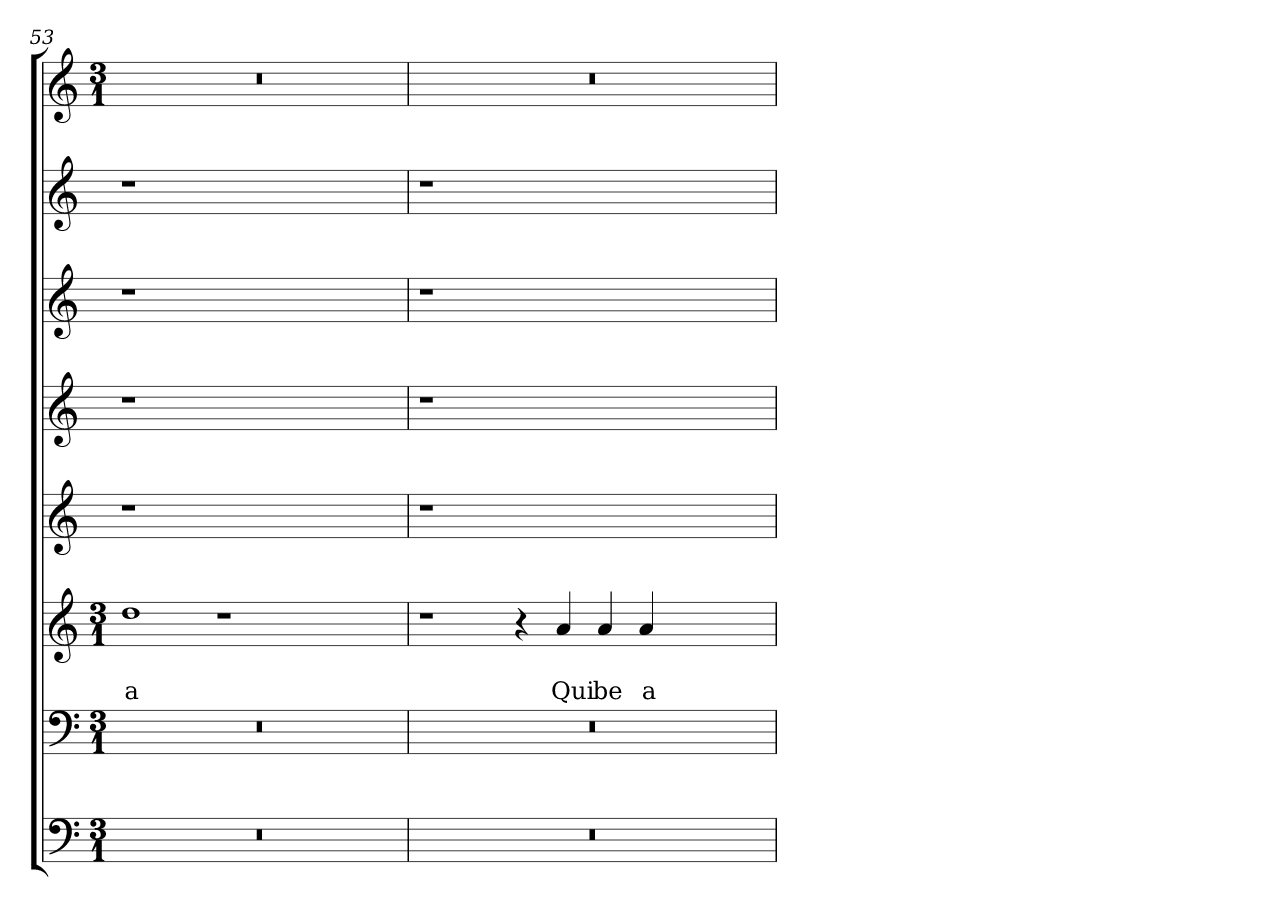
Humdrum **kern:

**kern	**kern	**kern	**text	**text	**kern	**kern	**kern	**kern	**kern
*part8	*part7	*part6	*part6	*part6	*part5	*part4	*part3	*part2	*part1
*staff8	*staff7	*staff6	*staff6	*staff6	*staff5	*staff4	*staff3	*staff2	*staff1
*clefF4	*clefF4	*clefG2	*	*	*clefG2	*clefG2	*clefG2	*clefG2	*clefG2
*k[]	*k[]	*k[]	*	*	*k[]	*k[]	*k[]	*k[]	*k[]
*C:	*C:	*C:	*	*	*C:	*C:	*C:	*C:	*C:
*M3/1	*M3/1	*M3/1	*	*	*	*	*	*	*M3/1
=53	=53	=53	=53	=53	=53	=53	=53	=53	=53
!	!	!	!	!LO:LY:b	!	!	!	!	!
0.r	0.r	1dd	.	-a	1r	1r	1r	1r	0.r
.	.	1r	.	.	0ryy	0ryy	0ryy	0ryy	.
.	.	1ryy	.	.	.	.	.	.	.
!!LO:LB:g=z
=54	=54	=54	=54	=54	=54	=54	=54	=54	=54
0.r	0.r	1r	.	.	1r	1r	1r	1r	0.r
.	.	4r	.	.	0ryy	0ryy	0ryy	0ryy	.
!	!	!	!	!LO:LY:b	!	!	!	!	!
.	.	4a/	.	Qui	.	.	.	.	.
!	!	!	!	!LO:LY:b	!	!	!	!	!
.	.	4a/	.	be	.	.	.	.	.
!	!	!	!	!LO:LY:b	!	!	!	!	!
.	.	4a/	.	a	.	.	.	.	.
.	.	1ryy	.	.	.	.	.	.	.
=	=	=	=	=	=	=	=	=	=
*-	*-	*-	*-	*-	*-	*-	*-	*-	*-
